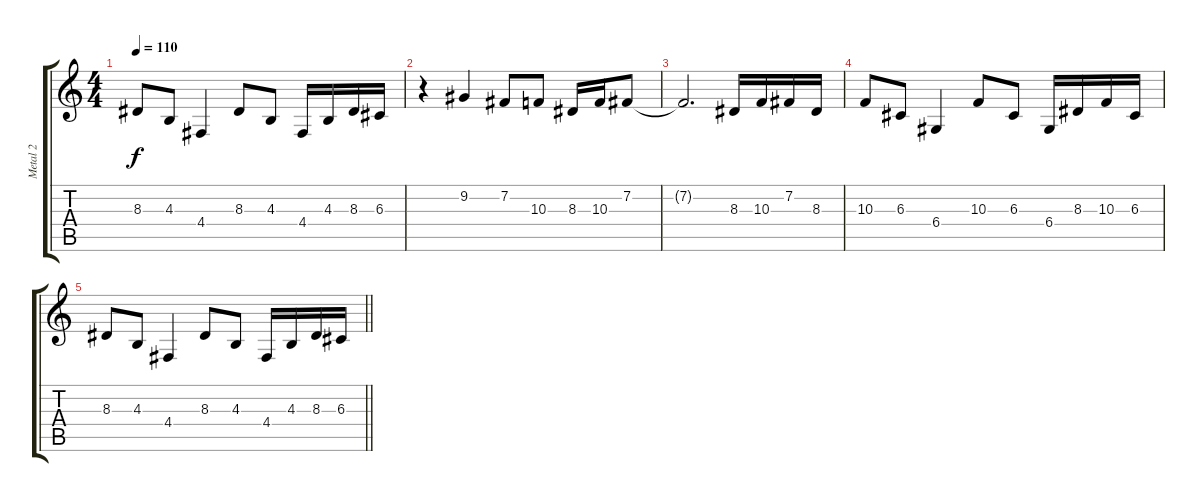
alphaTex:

\track ("Metal 2" "Metal 2") {instrument trombone}
\staff {score tabs}
\tuning (E4 B3 G3 D3 A2 E2) {hide}
\ts (4 4)
\tempo 110
\clef g2
\ks c
8.3.8{dy f} 4.3.8 4.4.4 8.3.8 4.3.8 4.4.16 4.3.16 8.3.16 6.3.16 |
r.4 9.2.4 7.2.8 10.3.8 8.3.16 10.3.16 7.2.8 |
7.2{t}.2{d} 8.3.16 10.3.16 7.2.16 8.3.16 |
10.3.8 6.3.8 6.4.4 10.3.8 6.3.8 6.4.16 8.3.16 10.3.16 6.3.16 |
\barLineRight lightlight
8.3.8 4.3.8 4.4.4 8.3.8 4.3.8 4.4.16 4.3.16 8.3.16 6.3.16
